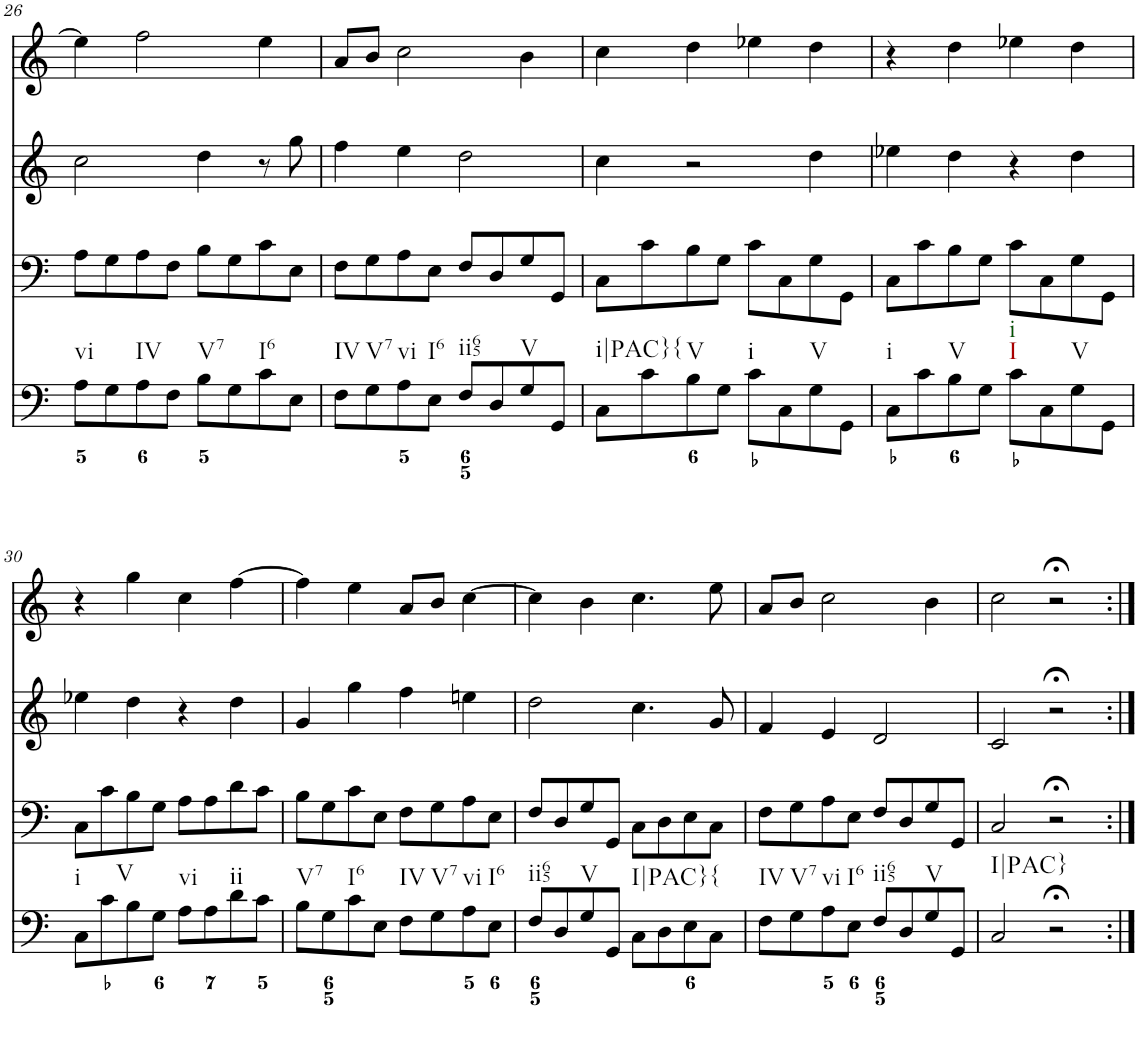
**kern	**kern	**kern	**kern
*part4	*part3	*part2	*part1
*staff4	*staff3	*staff2	*staff1
*I"Piano	*I"Piano	*I"Piano	*I"Piano
*I'Pno	*I'Pno	*I'Pno	*I'Pno
!!LO:PB:g=z
*clefF4	*clefF4	*clefG2	*clefG2
*k[]	*k[]	*k[]	*k[]
*M4/4	*M4/4	*M4/4	*M4/4
*met(c)	*met(c)	*met(c)	*met(c)
=26	=26	=26	=26
!LO:TX:b:t=vi	!	!	!
8A\L	8A\L	2cc\	4ee\]
8G\	8G\	.	.
!LO:TX:b:t=IV	!	!	!
8A\	8A\	.	2ff\
8F\J	8F\J	.	.
!LO:TX:b:t=V7	!	!	!
8B\L	8B\L	4dd\	.
8G\	8G\	.	.
!LO:TX:b:t=I6	!	!	!
8c\	8c\	8r	4ee\
8E\J	8E\J	8gg\	.
=27	=27	=27	=27
!LO:TX:b:t=IV	!	!	!
8F\L	8F\L	4ff\	8a/L
!LO:TX:b:t=V7	!	!	!
8G\	8G\	.	8b/J
!LO:TX:b:t=vi	!	!	!
8A\	8A\	4ee\	2cc\
!LO:TX:b:t=I6	!	!	!
8E\J	8E\J	.	.
!LO:TX:b:t=ii65	!	!	!
8F/L	8F/L	2dd\	.
8D/	8D/	.	.
!LO:TX:b:t=V	!	!	!
8G/	8G/	.	4b\
8GG/J	8GG/J	.	.
=28	=28	=28	=28
!LO:TX:b:t=i|PAC}{	!	!	!
8C\L	8C\L	4cc\	4cc\
8c\	8c\	.	.
!LO:TX:b:t=V	!	!	!
8B\	8B\	2r	4dd\
8G\J	8G\J	.	.
!LO:TX:b:t=i	!	!	!
8c\L	8c\L	.	4ee-X\
8C\	8C\	.	.
!LO:TX:b:t=V	!	!	!
8G\	8G\	4dd\	4dd\
8GG\J	8GG\J	.	.
=29	=29	=29	=29
!LO:TX:b:t=i	!	!	!
8C\L	8C\L	4ee-X\	4r
8c\	8c\	.	.
!LO:TX:b:t=V	!	!	!
8B\	8B\	4dd\	4dd\
8G\J	8G\J	.	.
!LO:TX:b:t=I	!	!	!
!LO:TX:b:t=i	!	!	!
8c\L	8c\L	4r	4ee-X\
8C\	8C\	.	.
!LO:TX:b:t=V	!	!	!
8G\	8G\	4dd\	4dd\
8GG\J	8GG\J	.	.
!!LO:LB:g=z
=30	=30	=30	=30
!LO:TX:b:t=i	!	!	!
8C\L	8C\L	4ee-X\	4r
8c\	8c\	.	.
!LO:TX:b:t=V	!	!	!
8B\	8B\	4dd\	4gg\
8G\J	8G\J	.	.
!LO:TX:b:t=vi	!	!	!
8A\L	8A\L	4r	4cc\
8A\	8A\	.	.
!LO:TX:b:t=ii	!	!	!
8d\	8d\	4dd\	[4ff\
8c\J	8c\J	.	.
=31	=31	=31	=31
!LO:TX:b:t=V7	!	!	!
8B\L	8B\L	4g/	4ff\]
8G\	8G\	.	.
!LO:TX:b:t=I6	!	!	!
8c\	8c\	4gg\	4ee\
8E\J	8E\J	.	.
!LO:TX:b:t=IV	!	!	!
8F\L	8F\L	4ff\	8a/L
!LO:TX:b:t=V7	!	!	!
8G\	8G\	.	8b/J
!LO:TX:b:t=vi	!	!	!
8A\	8A\	4een\	[4cc\
!LO:TX:b:t=I6	!	!	!
8E\J	8E\J	.	.
=32	=32	=32	=32
!LO:TX:b:t=ii65	!	!	!
8F/L	8F/L	2dd\	4cc\]
8D/	8D/	.	.
!LO:TX:b:t=V	!	!	!
8G/	8G/	.	4b\
8GG/J	8GG/J	.	.
!LO:TX:b:t=I|PAC}{	!	!	!
8C\L	8C\L	4.cc\	4.cc\
8D\	8D\	.	.
8E\	8E\	.	.
8C\J	8C\J	8g/	8ee\
=33	=33	=33	=33
!LO:TX:b:t=IV	!	!	!
8F\L	8F\L	4f/	8a/L
!LO:TX:b:t=V7	!	!	!
8G\	8G\	.	8b/J
!LO:TX:b:t=vi	!	!	!
8A\	8A\	4e/	2cc\
!LO:TX:b:t=I6	!	!	!
8E\J	8E\J	.	.
!LO:TX:b:t=ii65	!	!	!
8F/L	8F/L	2d/	.
8D/	8D/	.	.
!LO:TX:b:t=V	!	!	!
8G/	8G/	.	4b\
8GG/J	8GG/J	.	.
=34	=34	=34	=34
!LO:TX:b:t=I|PAC}	!	!	!
2C/	2C/	2c/	2cc\
2r;<	2r;<	2r;<	2r;<
=:|!	=:|!	=:|!	=:|!
*-	*-	*-	*-
